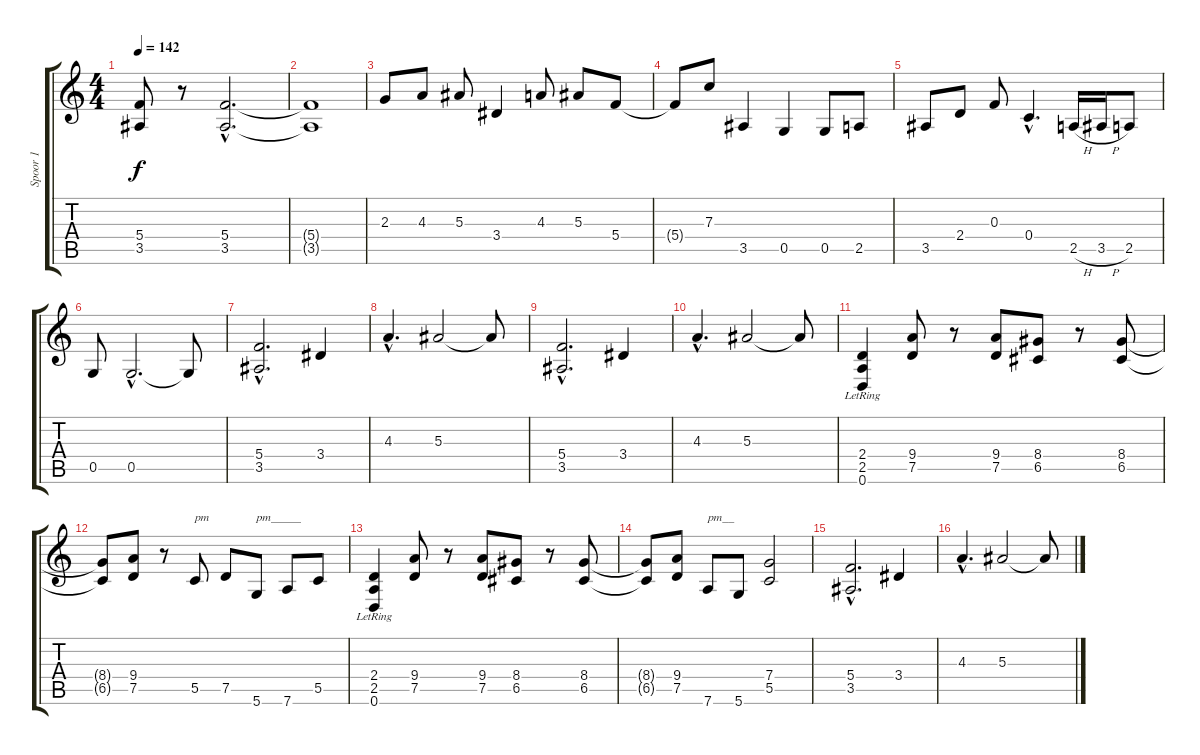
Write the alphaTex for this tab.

\track ("Spoor 1" "Spoor 1") {instrument distortionguitar}
\staff {score tabs}
\tuning (D4 A3 F3 C3 G2 D2) {hide}
\ts (4 4)
\tempo 142
\clef g2
\ks c
(5.4 3.5).8{dy f} r.8 (5.4{hac} 3.5{hac}).2{d} |
(5.4{t} 3.5{t}).1 |
2.3.8 4.3.8 5.3.8 3.4.4 4.3.8 5.3.8 5.4.8 |
5.4{t}.8 7.3.8 3.5.4 0.5.4 0.5.8 2.5.8 |
3.5.8 2.4.8 0.3.8 0.4{hac}.4{d} 2.5{h}.16 3.5{h}.16 2.5.8 |
0.5.8 0.5{hac}.2{d} 0.5{t}.8 |
(5.4{hac} 3.5{hac}).2{d} 3.4.4 |
4.3{hac}.4{d} 5.3.2 5.3{t}.8 |
(5.4{hac} 3.5{hac}).2{d} 3.4.4 |
4.3{hac}.4{d} 5.3.2 5.3{t}.8 |
(2.4 2.5 0.6{lr}).4 (9.4 7.5).8 r.8 (9.4 7.5).8 (8.4 6.5).8 r.8 (8.4 6.5).8 |
(8.4{t} 6.5{t}).8 (9.4 7.5).8 r.8 5.5.8{txt "pm"} 7.5.8 5.6.8{txt "pm_____"} 7.6.8 5.5.8 |
(2.4 2.5 0.6{lr}).4 (9.4 7.5).8 r.8 (9.4 7.5).8 (8.4 6.5).8 r.8 (8.4 6.5).8 |
(8.4{t} 6.5{t}).8 (9.4 7.5).8 7.6.8{txt "pm__"} 5.6.8 (7.4 5.5).2 |
(5.4{hac} 3.5{hac}).2{d} 3.4.4 |
4.3{hac}.4{d} 5.3.2 5.3{t}.8
